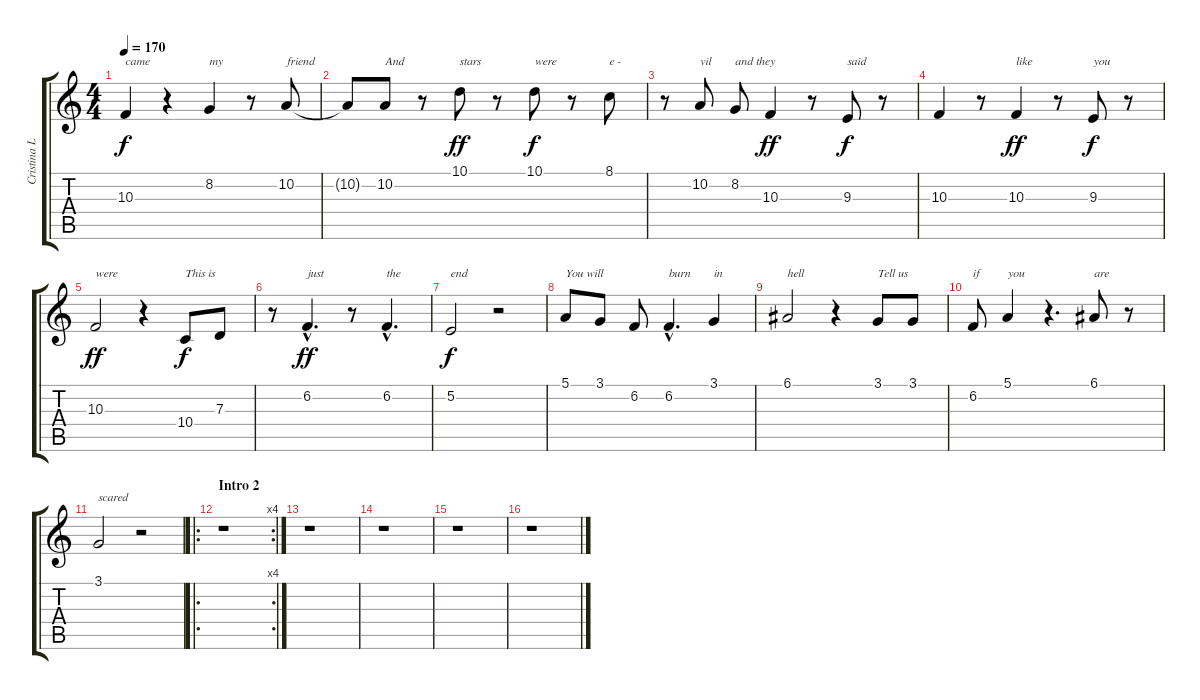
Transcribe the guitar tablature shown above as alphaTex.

\track ("Cristina Llanos (Veu)" "Cristina L") {instrument lead6voice}
\staff {score tabs}
\tuning (E4 B3 G3 D3 A2 E2) {hide}
\ts (4 4)
\tempo 170
\clef g2
\ks c
10.3.4{txt "came" dy f} r.4 8.2.4{txt "my"} r.8 10.2.8{txt "friend"} |
10.2{t}.8 10.2.8{txt "And"} r.8 10.1.8{txt "stars" dy ff} r.8 10.1.8{txt "were" dy f} r.8 8.1.8{txt "e -"} |
r.8 10.2.8{txt "vil"} 8.2.8{txt "and they"} 10.3.4{dy ff} r.8 9.3.8{txt "said" dy f} r.8 |
10.3.4 r.8 10.3.4{txt "like" dy ff} r.8 9.3.8{txt "you" dy f} r.8 |
10.3.2{txt "were" dy ff} r.4 10.4.8{txt "This is" dy f} 7.3.8 |
r.8 6.2{hac}.4{d txt "just" dy ff} r.8 6.2{hac}.4{d txt "the"} |
5.2.2{txt "end" dy f} r.2 |
5.1.8{txt "You will"} 3.1.8 6.2.8 6.2{hac}.4{d txt "burn"} 3.1.4{txt "in"} |
6.1.2{txt "hell"} r.4 3.1.8{txt "Tell us"} 3.1.8 |
6.2.8{txt "if"} 5.1.4{txt "you"} r.4{d} 6.1.8{txt "are"} r.8 |
3.1.2{txt "scared"} r.2 |
\ro
\rc 4
\section ("" "Intro 2")
r.1 |
r.1 |
r.1 |
r.1 |
r.1
